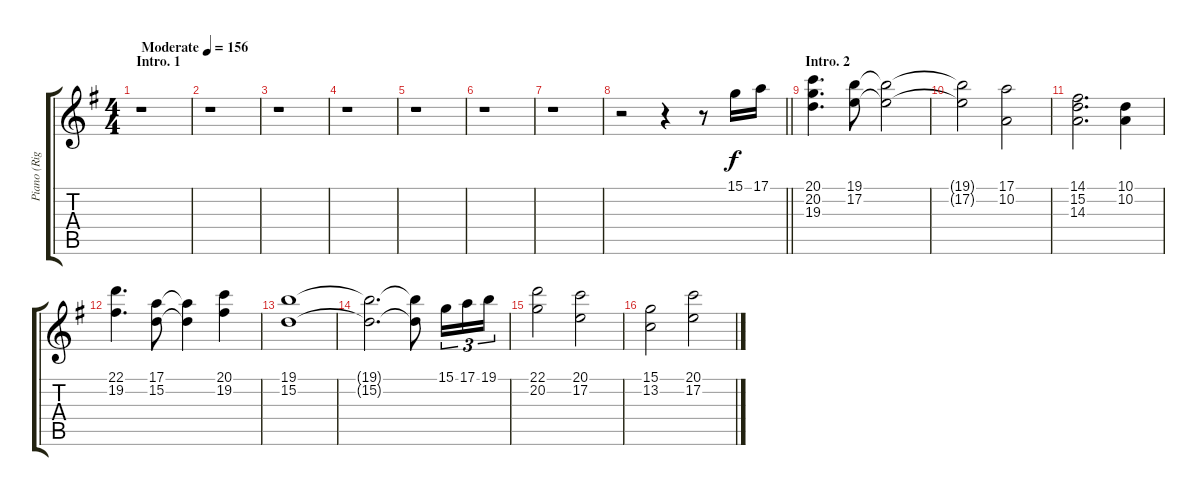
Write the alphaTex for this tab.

\track ("Piano (Right Hand)" "Piano (Rig") {instrument acousticgrandpiano}
\staff {score tabs}
\tuning (E4 B3 G3 D3 A2 E2) {hide}
\ts (4 4)
\section ("" "Intro. 1")
\tempo (156 "Moderate")
\clef g2
\ks g
r.1{dy f instrument acousticgrandpiano} |
r.1 |
r.1 |
r.1 |
r.1 |
r.1 |
r.1 |
\barLineRight lightlight
r.2 r.4 r.8 15.1.16 17.1.16 |
\section ("" "Intro. 2")
(20.1 20.2 19.3).4{d} (19.1 17.2).8 (19.1{t} 17.2{t}).2 |
(19.1{t} 17.2{t}).2 (17.1 10.2).2 |
(14.1 15.2 14.3).2{d} (10.1 10.2).4 |
(22.1 19.2).4{d} (17.1 15.2).8 (17.1{t} 15.2{t}).4 (20.1 19.2).4 |
(19.1 15.2).1 |
(19.1{t} 15.2{t}).2{d} (19.1{t} 15.2{t}).8 15.1.16{tu (3 2)} 17.1.16{tu (3 2)} 19.1.16{tu (3 2)} |
(22.1 20.2).2 (20.1 17.2).2 |
(15.1 13.2).2 (20.1 17.2).2
